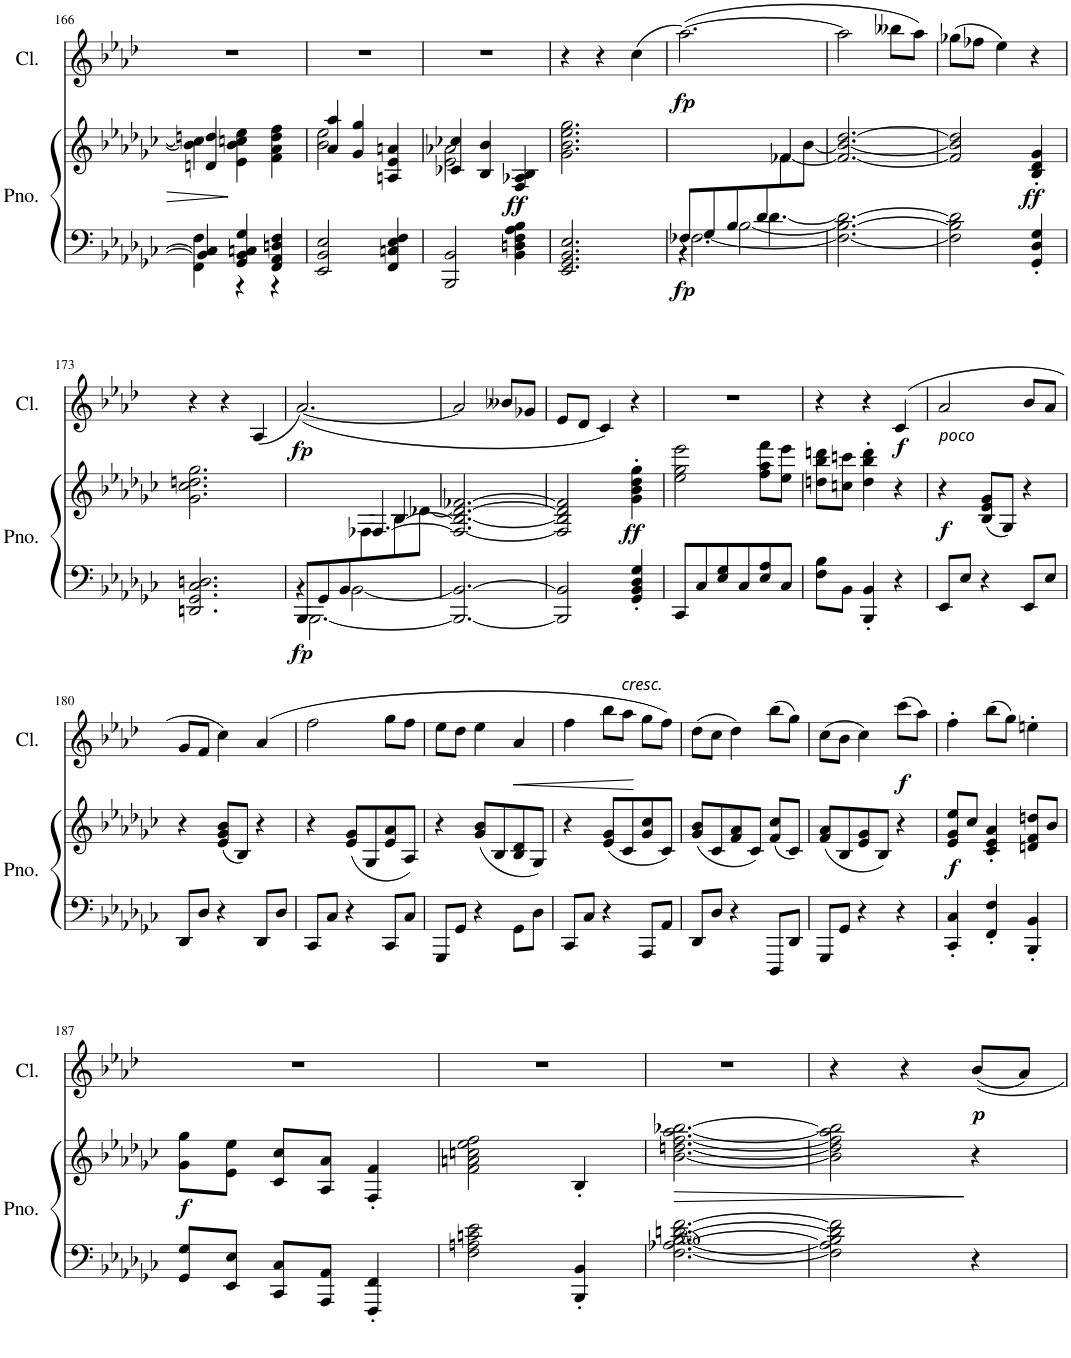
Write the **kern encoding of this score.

**kern	**kern	**dynam	**kern	**dynam
*part2	*part2	*part2	*part1	*part1
*staff3	*staff2	*staff2/3	*staff1	*staff1
*I"Piano	*	*	*I"Clarinet	*
*I'Pno.	*	*	*I'Cl.	*
!!LO:PB:g=z
*clefF4	*clefG2	*	*clefG2	*
*	*	*	*Trd1c2	*
*k[b-e-a-d-g-c-]	*k[b-e-a-d-g-c-]	*	*k[b-e-a-d-]	*
*M3/4	*M3/4	*	*M3/4	*
=166	=166	=166	=166	=166
*^	*^	*	*	*
4FF\ 4F\	4BB-/] 4C/]	4dn/ 4ddn/	4b-\] 4cc\]	.	2.r	.
4GG-/ 4BB-/ 4Cn/ 4G-/	4r	4e-\ 4b-\ 4ccn\ 4ee-\	2ryy	.	.	.
4FF/ 4AA-/ 4Dn/ 4F/	4r	4f\ 4a-\ 4dd\ 4ff\	.	.	.	.
*v	*v	*	*	*	*	*
=167	=167	=167	=167	=167	=167
2EE-/ 2BB-/ 2E-/	4a-/ 4aa-/	2b-\ 2ee-\	.	2.r	.
.	4g-/ 4gg-/	.	.	.	.
4FF/ 4Cn/ 4E-/ 4F/	4An/ 4e-/ 4an/	4ryy	.	.	.
=168	=168	=168	=168	=168	=168
2BBB-/ 2BB-/	4c-X/ 4cc-X/	2e-\ 2a-X\	.	2.r	.
.	4B-/ 4b-/	.	.	.	.
!	!	!	!LO:DY:b	!	!
4BB-\ 4Dn\ 4F\ 4A-\ 4B-\	4F/ 4A-X/ 4B-/	4ryy	ff	.	.
*	*v	*v	*	*	*
=169	=169	=169	=169	=169
2.EE-/ 2.GG-/ 2.BB-/ 2.E-/	2.g-\ 2.b-\ 2.ee-\ 2.gg-\	.	4r	.
.	.	.	4r	.
.	.	.	(4cc\	.
=170	=170	=170	=170	=170
*^	*^	*	*	*
*	*^	*	*	*	*	*
*	*	*^	*	*	*	*	*
!	!	!	!	!	!	!LO:DY:b=2	!	!LO:DY:b
8F-X/L	[2.F-\	4.ryy	4r	2ryy	2ryy	fp	([2.aa-\)	fp
8G-/	.	.	.	.	.	.	.	.
8B-/	.	.	[2B-\	.	.	.	.	.
8d-/	.	[4.d-\	.	.	.	.	.	.
4ryy	.	.	.	[4f-X/	8f-\	.	.	.
.	.	.	.	.	[8b-\J	.	.	.
*v	*v	*v	*v	*	*	*	*	*
*	*v	*v	*	*	*
=171	=171	=171	=171	=171
2.F-\_ 2.B-\_ 2.d-\_	2.f-/_ 2.b-/_ [2.dd-/	.	2aa-\]	.
.	.	.	8bb--X\L	.
.	.	.	8aa-\J)	.
=172	=172	=172	=172	=172
2F-\] 2B-\] 2d-\]	2f-/] 2b-/] 2dd-/]	.	(8gg-X\L	.
.	.	.	8ff-X\J	.
.	.	.	4ee-\)	.
!	!	!LO:DY:b	!	!
4GG-/' 4D-/' 4G-/'	4B-/' 4d-/' 4g-/'	ff	4r	.
!!LO:LB:g=z
=173	=173	=173	=173	=173
2.DDn/ 2.GG-/ 2.C-/ 2.Dn/	2.g-\ 2.cc-\ 2.ddn\ 2.gg-\	.	4r	.
.	.	.	4r	.
.	.	.	(4A-/	.
=174	=174	=174	=174	=174
*^	*^	*	*	*
*	*^	*	*^	*	*	*
!	!	!	!	!	!	!LO:DY:b=2	!	!LO:DY:b
8BBB-/L	[2.BBB-\	4r	4ryy	2ryy	4.ryy	fp	([2.a-/)	fp
8GG-/	.	.	.	.	.	.	.	.
8BB-/	.	[2BB-\	8ryy	.	.	.	.	.
4.ryy	.	.	[4.F-X/	.	8F-\	.	.	.
.	.	.	.	[4B-/	8B-\	.	.	.
.	.	.	.	.	[8d-X\J	.	.	.
*v	*v	*v	*	*	*	*	*	*
*	*v	*v	*v	*	*	*
=175	=175	=175	=175	=175
2.BBB-/_ 2.BB-/_	2.F-/_ 2.B-/_ 2.d-/_ [2.f-X/	.	2a-/]	.
.	.	.	8b--X/L	.
.	.	.	8g-X/J	.
=176	=176	=176	=176	=176
2BBB-/] 2BB-/]	2F-/] 2B-/] 2d-/] 2f-/]	.	8e-/L	.
.	.	.	8d-/J	.
.	.	.	4c/)	.
!	!	!LO:DY:b	!	!
4GG-/' 4BB-/' 4D-/' 4G-/'	4g-\' 4b-\' 4dd-\' 4gg-\'	ff	4r	.
=177	=177	=177	=177	=177
8CC-/L	2ee-\ 2gg-\ 2eee-\	.	2.r	.
8C-/	.	.	.	.
8E-/ 8G-/	.	.	.	.
8C-/	.	.	.	.
8E-/ 8A-/	8ff\ 8aa-\ 8fff\L	.	.	.
8C-/J	8ee-\ 8eee-\J	.	.	.
=178	=178	=178	=178	=178
8F\ 8B-\L	8ddn\ 8bb-\ 8dddn\L	.	4r	.
8BB-\J	8ccn\ 8cccn\J	.	.	.
4BBB-/' 4BB-/'	4dd\' 4bb-\' 4ddd\'	.	4r	.
!	!	!	!	!LO:DY:b
4r	4r	.	(4c/	f
=179	=179	=179	=179	=179
!	!LO:TX:a:i:t=poco	!	!	!
!	!	!LO:DY:b	!	!
8EE-/L	4r	f	2a-/	.
8E-/J	.	.	.	.
4r	(8B-/ 8e-/ 8g-/L	.	.	.
.	8G-/J)	.	.	.
8EE-/L	4r	.	8b-/L	.
8E-/J	.	.	8a-/J	.
!!LO:LB:g=z
=180	=180	=180	=180	=180
8DD-/L	4r	.	8g/L	.
8D-/J	.	.	8f/J	.
4r	(8e-/ 8g-/ 8b-/L	.	4cc\)	.
.	8B-/J)	.	.	.
8DD-/L	4r	.	(4a-/	.
8D-/J	.	.	.	.
=181	=181	=181	=181	=181
8CC-/L	4r	.	2ff\	.
8C-/J	.	.	.	.
4r	(8e-/ 8g-/L	.	.	.
.	8G-/	.	.	.
8CC-/L	8e-/ 8a-/	.	8gg\L	.
8C-/J	8A-/J)	.	8ff\J	.
=182	=182	=182	=182	=182
8GGG-/L	4r	.	8ee-\L	.
8GG-/J	.	.	8dd-\J	.
4r	(8g-/ 8b-/L	.	4ee-\	.
.	8B-/	.	.	.
8GG-\L	8B-/ 8d-/	.	4a-/	.
8D-\J	8G-/J)	.	.	.
=183	=183	=183	=183	=183
8CC-/L	4r	.	4ff\	.
8C-/J	.	.	.	.
4r	(8e-/ 8g-/L	.	8bb-\L	.
!	!	!	!LO:TX:a:i:t=cresc.	!
.	8c-/	.	8aa-\J	.
8AAA-/L	8g-/ 8cc-/	.	8gg\L	.
8AA-/J	8c-/J)	.	8ff\J)	.
=184	=184	=184	=184	=184
8DD-/L	(8g-/ 8b-/L	.	(8dd-\L	.
8D-/J	8c-/	.	8cc\J	.
4r	8f/ 8a-/	.	4dd-\)	.
.	8c-/J)	.	.	.
8DDD-/L	(8f/ 8cc-/L	.	(8bb-\L	.
8DD-/J	8c-/J)	.	8gg\J)	.
=185	=185	=185	=185	=185
8GGG-/L	(8f/ 8a-/L	.	(8cc\L	.
8GG-/J	8B-/	.	8b-\J	.
4r	8e-/ 8g-/	.	4cc\)	.
.	8B-/J)	.	.	.
!	!	!	!	!LO:DY:b
4r	4r	.	(8ccc\L	f
.	.	.	8aa-\J)	.
=186	=186	=186	=186	=186
!	!	!LO:DY:b	!	!
4CC-/' 4C-/'	8e-/ 8g-/ 8ee-/L	f	4ff'\	.
.	8cc-/J	.	.	.
4FF/' 4F/'	4c-/' 4e-/' 4a-/'	.	(8bb-\L	.
.	.	.	8gg\J)	.
4BBB-/' 4BB-/'	8dn/ 8f/ 8ddn/L	.	4een'\	.
.	8b-/J	.	.	.
!!LO:LB:g=z
=187	=187	=187	=187	=187
!	!	!LO:DY:b	!	!
8GG-/ 8G-/L	8g-\ 8gg-\L	f	2.r	.
8EE-/ 8E-/J	8e-\ 8ee-\J	.	.	.
8CC-/ 8C-/L	8c-/ 8cc-/L	.	.	.
8AAA-/ 8AA-/J	8A-/ 8a-/J	.	.	.
4FFF/' 4FF/'	4F/' 4f/'	.	.	.
=188	=188	=188	=188	=188
2F\ 2An\ 2cn\ 2e-\	2f\ 2an\ 2ccn\ 2ee-\ 2ff\	.	2.r	.
4BBB-/' 4BB-/'	4B-'/	.	.	.
=189	=189	=189	=189	=189
[2.F\ [2.A-X\ [2.B-\ [2.dn\ [2.f\	[2.b-\ [2.ddn\ [2.ff\ [2.aa-\ [2.bb-X\	.	2.r	.
=190	=190	=190	=190	=190
2F\] 2A-\] 2B-\] 2d\] 2f\]	2b-\] 2dd\] 2ff\] 2aa-\] 2bb-\]	.	4r	.
.	.	.	4r	.
!	!	!	!	!LO:DY:b
4r	4r	.	(8b-/L	p
.	.	.	8a-/J)	.
=	=	=	=	=
*-	*-	*-	*-	*-
